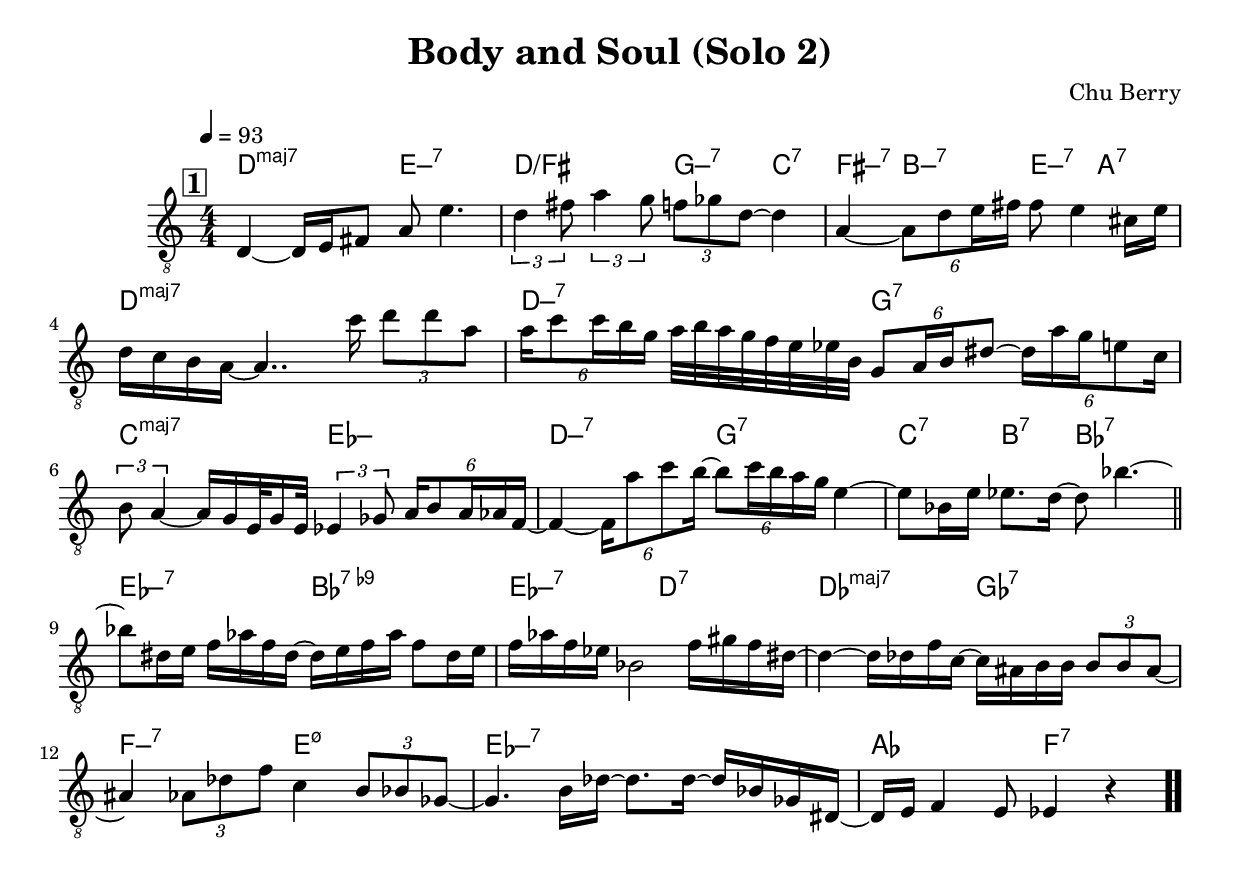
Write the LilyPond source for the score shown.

\version "2.13.2"

#(ly:set-option 'point-and-click #f)

\header {
  title = "Body and Soul (Solo 2)"
  composer = "Chu Berry"
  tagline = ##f
}
global =
{
    \override Staff.TimeSignature #'style = #'()
    \time 4/4
    \clef "treble_8"
    \key c \major
    \override Rest #'direction = #'0
    \override MultiMeasureRest #'staff-position = #0
}
\score
{
<<
    \transpose c' c'

    \new ChordNames { \chords {
      \set majorSevenSymbol = \markup { "maj7" }
      \set minorChordModifier = \markup { \char ##x2013 }
      
      | d2:maj e2:min7 | d2:/fis g4:min7 c4:7 | fis4:min7 b4:min7 e4:min7 a4:7 | d1:maj | d2:min7 g2:7 | c2:maj es2:min | d2:min7 g2:7 | c4:7 b4:7 bes2:7 
      | es2:min7 bes2:9- | es2:min7 d2:7 | des2:maj ges2:7 | f2:min7 e2:min5-7 | es1:min7 | aes2 f2:7|
      }
      }

    \new Staff
    <<
    \transpose c' c'

    {
      \global
  		%\override Score.MetronomeMark #'transparent = ##t
  		%\override Score.MetronomeMark #'stencil = ##f
  		
  		\override HorizontalBracket #'direction = #UP
  		\override HorizontalBracket #'bracket-flare = #'(0 . 0)
  		
  		\override TextSpanner #'dash-fraction = #1.0
  		\override TextSpanner #'bound-details #'left #'text = \markup{ \concat{\draw-line #'(0 . -1.0) \draw-line #'(1.0 . 0) }}
  		\override TextSpanner #'bound-details #'right #'text = \markup{ \concat{ \draw-line #'(1.0 . 0) \draw-line #'(0 . -1.0) }}
          \set Score.markFormatter = #format-mark-box-numbers


      \tempo 4 = 93
      \set Score.currentBarNumber = #1
     
      \bar "||" \mark \default d4~ d16 e16 fis8 a8 e'4. 
      | \tuplet 3/2 {d'4 fis'8} \tuplet 3/2 {a'4 g'8} \tuplet 3/2 {f'8 ges'8 d'8~} d'4 
      | a4~ \tuplet 6/4 {a8 d'8 e'16 fis'16} fis'8 e'4 cis'16 e'16 
      | d'16 c'16 b16 a16~ a4.. c''16 \tuplet 3/2 {d''8 d''8 a'8} 
      | \tuplet 6/4 {a'16 c''8 c''16 b'16 g'16} a'32 b'32 a'32 g'32 f'32 e'32 es'32 b32 \tuplet 6/4 {g8 a16 b16 dis'8~} \tuplet 6/4 {dis'16 a'16 g'16 e'8 c'16} 
      | \tuplet 3/2 {b8 a4~} a16 g16 e32 g16 e32 \tuplet 3/2 {es4 ges8} \tuplet 6/4 {a16 b8 a16 aes16 f16~} 
      | f4~ \tuplet 6/4 {f16 a'8 c''8 b'16~} \tuplet 6/4 {b'8 c''16 b'16 a'16 g'16} e'4~ 
      | e'8 bes16 e'16 es'8. d'16~ d'8 bes'4.~ 
      \bar "||" bes'8 dis'16 e'16 f'16 aes'16 f'16 dis'16~ dis'16 e'16 f'16 aes'16 f'8 dis'16 e'16 
      | f'16 aes'16 f'16 es'16 bes2 f'16 gis'16 f'16 dis'16~ 
      | dis'4~ dis'16 des'16 f'16 c'16~ c'16 ais16 b16 b16 \tuplet 3/2 {b8 b8 ais8~} 
      | ais4 \tuplet 3/2 {aes8 des'8 f'8} c'4 \tuplet 3/2 {b8 bes8 ges8~} 
      | ges4. b16 des'16~ des'8. des'16~ des'16 bes16 ges16 dis16~ 
      | dis16 e16 f4 e8 es4 r4\bar  ".."
    }
    >>
>>    
}
